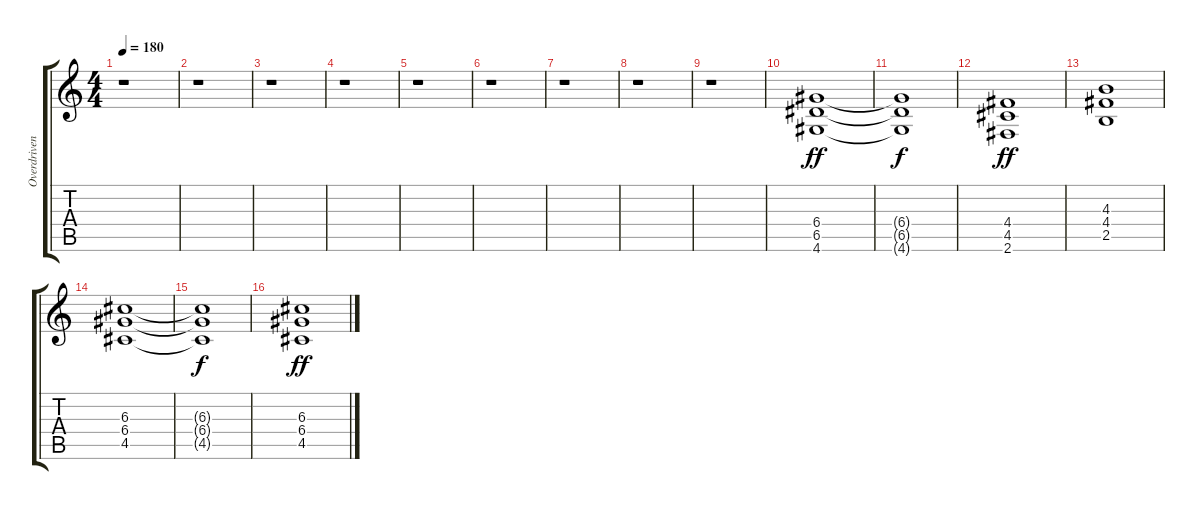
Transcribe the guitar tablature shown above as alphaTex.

\track ("Overdriven" "Overdriven") {instrument overdrivenguitar}
\staff {score tabs}
\tuning (E4 B3 G3 D3 A2 E2) {hide}
\ts (4 4)
\tempo 180
\clef g2
\ks c
r.1{dy f} |
r.1 |
r.1 |
r.1 |
r.1 |
r.1 |
r.1 |
r.1 |
r.1 |
(6.4 6.5 4.6).1{dy ff} |
(6.4{t} 6.5{t} 4.6{t}).1{dy f} |
(4.4 4.5 2.6).1{dy ff} |
(4.3 4.4 2.5).1 |
(6.3 6.4 4.5).1 |
(6.3{t} 6.4{t} 4.5{t}).1{dy f} |
(6.3 6.4 4.5).1{dy ff}
